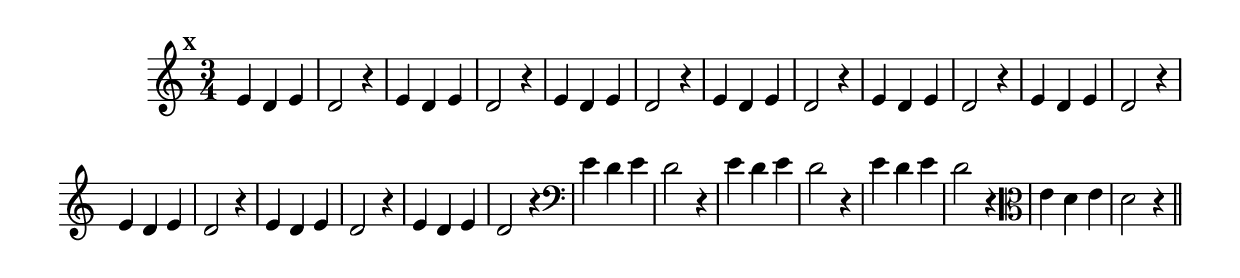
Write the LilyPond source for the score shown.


\version "2.16.0"

%\header { texidoc="Perguntas e Respostas"}

\relative c' {

  \override Staff.TimeSignature #'style = #'()
  \time 3/4 
  \override Score.BarNumber #'transparent = ##t
                                %\override Score.RehearsalMark #'font-family = #'roman
  \override Score.RehearsalMark #'font-size = #-2
  \override Score.BarNumber #'transparent = ##t
  \set Score.markFormatter = #format-mark-numbers

  \mark 23 

                                % CLARINETE

  \tag #'cl {
    e4 d e | d2 r4 
  }

                                % FLAUTA

  \tag #'fl {
    e4 d e | d2 r4 
  }

                                % OBOÉ

  \tag #'ob {
    e4 d e | d2 r4 
  }

                                % SAX ALTO

  \tag #'saxa {
    e4 d e | d2 r4 
  }

                                % SAX TENOR

  \tag #'saxt {
    e4 d e | d2 r4 
  }

                                % SAX GENES

  \tag #'saxg {
    e4 d e | d2 r4 
  }

                                % TROMPETE

  \tag #'tpt {
    e4 d e | d2 r4 
  }

                                % TROMPA

  \tag #'tpa {
    e4 d e | d2 r4 
  }

                                % TROMPA OP

  \tag #'tpaop {
    e4 d e | d2 r4 
  }

                                % TROMBONE

  \tag #'tbn {
    \clef bass
    e4 d e | d2 r4 
  }

                                % TUBA MIB

  \tag #'tbamib {
    \clef bass
    e4 d e | d2 r4 
  }

                                % TUBA SIB

  \tag #'tbasib {
    \clef bass
    e4 d e | d2 r4 
  }

                                % VIOLA

  \tag #'vla {
    \clef alto
    e4 d e | d2 r4 
  }

                                % FINAL

  \bar "||"

}
